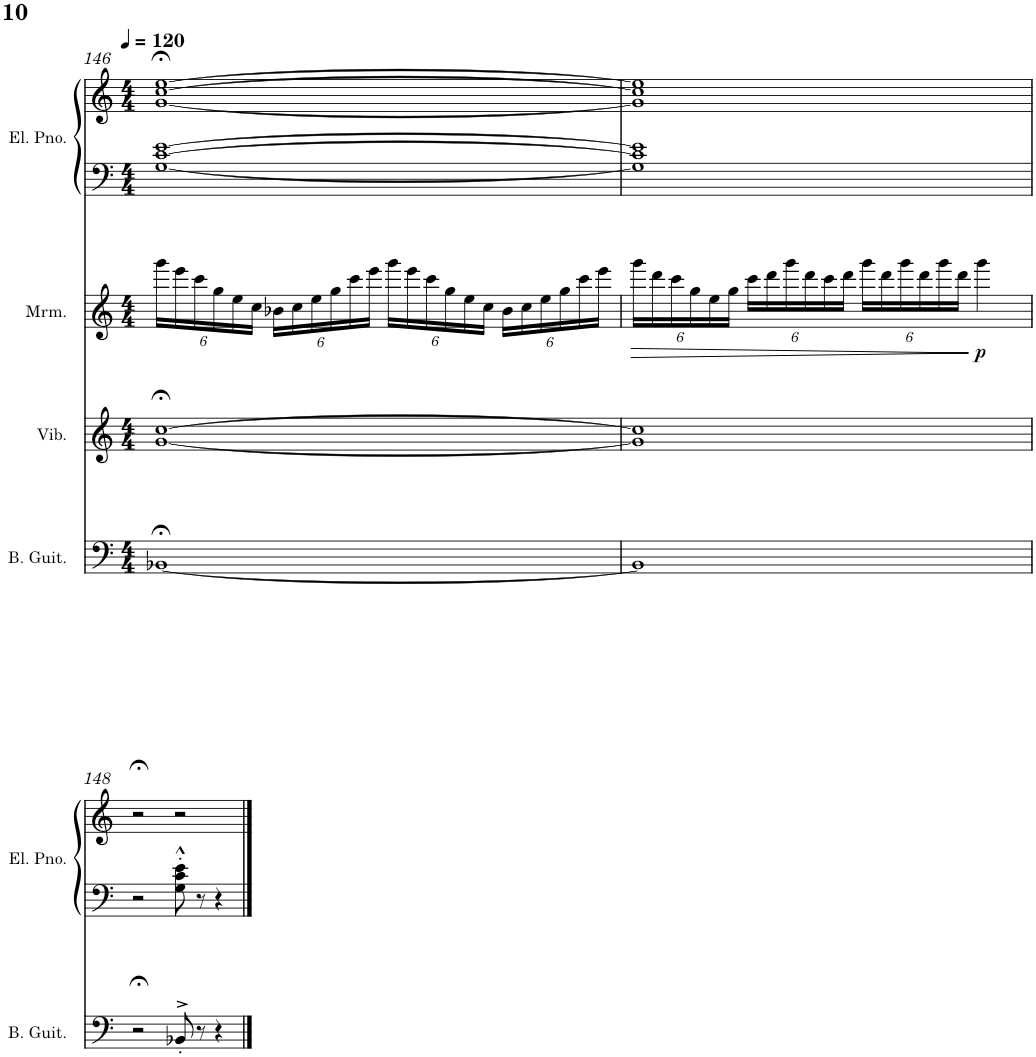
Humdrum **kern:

**kern	**kern	**kern	**dynam	**kern	**kern
*part4	*part3	*part2	*part2	*part1	*part1
*staff5	*staff4	*staff3	*staff3	*staff2	*staff1
*I"Bass Guitar	*I"Vibraphone	*I"Marimba	*	*I"Electric Piano	*
*I'B. Guit.	*I'Vib.	*I'Mrm.	*	*I'El. Pno.	*
!!LO:PB:g=z
*clefF4	*clefG2	*clefG2	*	*clefF4	*clefG2
*Trd7c12	*	*	*	*	*
*k[]	*k[]	*k[]	*	*k[]	*k[]
*M4/4	*M4/4	*M4/4	*	*M4/4	*M4/4
*MM120	*MM120	*MM120	*	*MM120	*MM120
*	*	*Xbrackettup	*	*	*
=146	=146	=146	=146	=146	=146
[1BB-X	[1g [1cc	24ggg\LL	.	[1G [1c [1e	[1g [1cc [1ee
.	.	24eee\	.	.	.
.	.	24ccc\	.	.	.
.	.	24gg\	.	.	.
.	.	24ee\	.	.	.
.	.	24cc\JJ	.	.	.
.	.	24b-X\LL	.	.	.
.	.	24cc\	.	.	.
.	.	24ee\	.	.	.
.	.	24gg\	.	.	.
.	.	24ccc\	.	.	.
.	.	24eee\JJ	.	.	.
.	.	24ggg\LL	.	.	.
.	.	24eee\	.	.	.
.	.	24ccc\	.	.	.
.	.	24gg\	.	.	.
.	.	24ee\	.	.	.
.	.	24cc\JJ	.	.	.
.	.	24b-\LL	.	.	.
.	.	24cc\	.	.	.
.	.	24ee\	.	.	.
.	.	24gg\	.	.	.
.	.	24ccc\	.	.	.
.	.	24eee\JJ	.	.	.
=147	=147	=147	=147	=147	=147
!	!	!	!LO:HP:b	!	!
1BB-]	1g] 1cc]	24ggg\LL	>	1G] 1c] 1e]	1g] 1cc] 1ee]
.	.	24ddd\	.	.	.
.	.	24ccc\	.	.	.
.	.	24gg\	.	.	.
.	.	24ee\	.	.	.
.	.	24gg\JJ	.	.	.
.	.	24ccc\LL	.	.	.
.	.	24ddd\	.	.	.
.	.	24ggg\	.	.	.
.	.	24ddd\	.	.	.
.	.	24ccc\	.	.	.
.	.	24ddd\JJ	.	.	.
.	.	24ggg\LL	.	.	.
.	.	24ddd\	.	.	.
.	.	24ggg\	.	.	.
.	.	24ddd\	.	.	.
.	.	24ggg\	.	.	.
.	.	24ddd\JJ	.	.	.
!	!	!	!LO:DY:n=1:b	!	!
.	.	4ggg\	] p	.	.
!!LO:LB:g=z
=148	=148	=148	=148	=148	=148
2r	1r	1r	.	2r	2r
8BB-X'^>/	.	.	.	8G\'^^ 8c\'^^ 8e\'^^	2r
8r	.	.	.	8r	.
4r	.	.	.	4r	.
==	==	==	==	==	==
*-	*-	*-	*-	*-	*-
